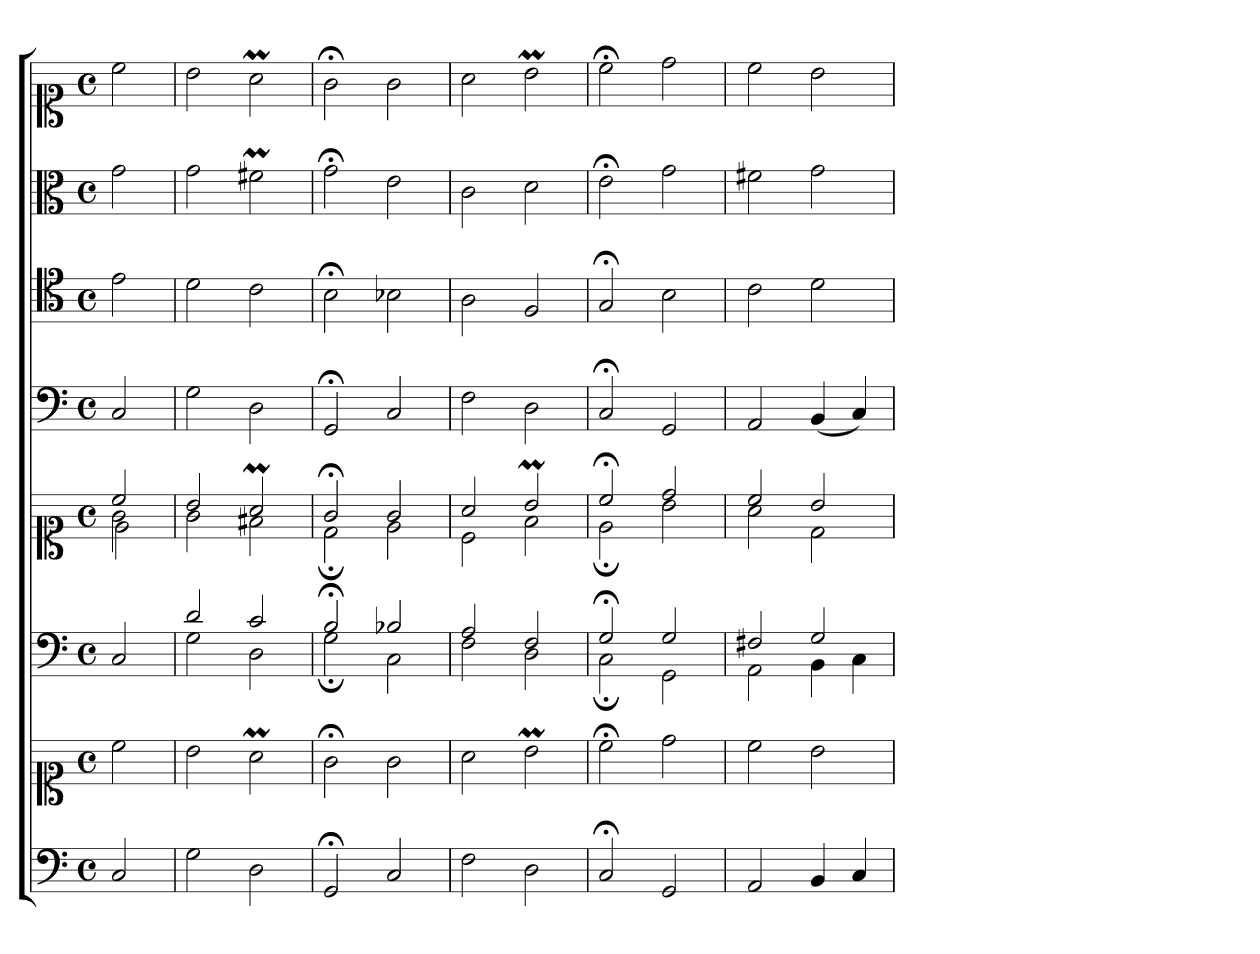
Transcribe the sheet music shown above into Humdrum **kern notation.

**kern	**kern	**kern	**kern	**kern	**kern	**kern	**kern
*part6	*part6	*part5	*part5	*part4	*part3	*part2	*part1
*staff8	*staff7	*staff6	*staff5	*staff4	*staff3	*staff2	*staff1
*clefF4	*clefC1	*clefF4	*clefC1	*clefF4	*clefC4	*clefC3	*clefC1
*k[]	*k[]	*k[]	*k[]	*k[]	*k[]	*k[]	*k[]
*M4/4	*M4/4	*M4/4	*M4/4	*M4/4	*M4/4	*M4/4	*M4/4
*met(c)	*met(c)	*met(c)	*met(c)	*met(c)	*met(c)	*met(c)	*met(c)
*MM180	*MM180	*MM180	*MM180	*MM180	*MM180	*MM180	*MM180
=1	=1	=1	=1	=1	=1	=1	=1
*	*	*	*^	*	*	*	*
*	*	*	*	*^	*	*	*	*
2C	2cc	2C	2cc	2g	2e\	2C	2e	2g	2cc
*	*	*	*	*v	*v	*	*	*	*
=2	=2	=2	=2	=2	=2	=2	=2	=2
*	*	*^	*	*	*	*	*	*
2G	2b	2d	2G	2b	2g	2G	2d	2g	2b
2D	2aM	2c	2D	2aM	2f#X	2D	2c	2f#Xm	2aM
=3	=3	=3	=3	=3	=3	=3	=3	=3	=3
2GG;	2g;<	2B;<	2G;<	2g;<	2d;<	2GG;<	2B;<	2g;<	2g;<
2C	2g	2B-X	2C	2g	2e	2C	2B-X	2e	2g
=4	=4	=4	=4	=4	=4	=4	=4	=4	=4
2F	2a	2A	2F	2a	2c	2F	2A	2c	2a
2D	2bm	2F	2D	2bm	2f	2D	2F	2d	2bm
=5	=5	=5	=5	=5	=5	=5	=5	=5	=5
2C;	2cc;<	2G;<	2C;<	2cc;<	2e;<	2C;<	2G;<	2e;<	2cc;<
2GG	2dd	2G	2GG	2dd	2b	2GG	2B	2g	2dd
=6	=6	=6	=6	=6	=6	=6	=6	=6	=6
2AA	2cc	2F#X	2AA	2cc	2a	2AA	2c	2f#X	2cc
4BB	2b	2G	4BB	2b	2d	(4BB	2d	2g	2b
4C	.	.	4C	.	.	4C)	.	.	.
*	*	*v	*v	*	*	*	*	*	*
*	*	*	*v	*v	*	*	*	*
=	=	=	=	=	=	=	=
*-	*-	*-	*-	*-	*-	*-	*-
